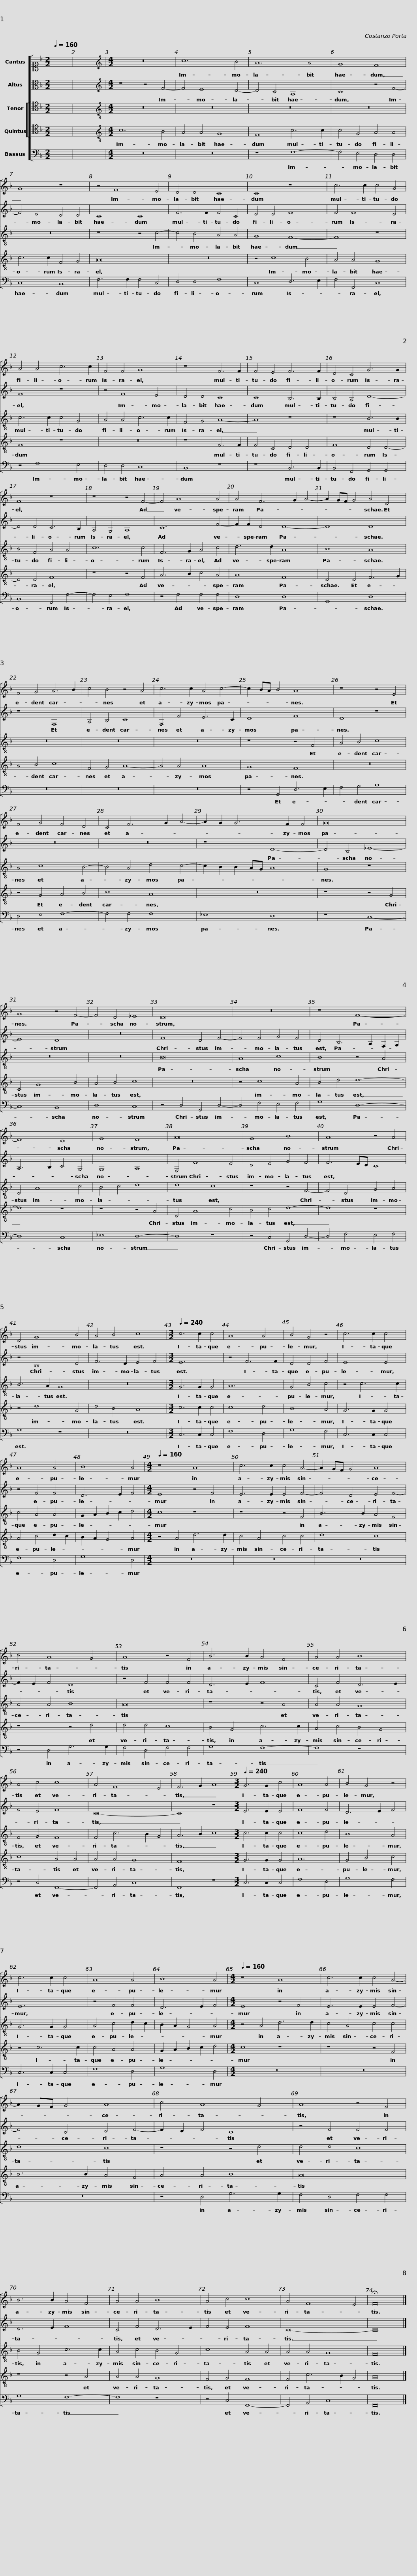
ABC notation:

X:1
%%score [ 1 2 [ 3 4 ] 5 ]
L:1/8
Q:1/4=160
M:2/2
I:linebreak $
K:F
V:1 alto1
V:2 alto
V:3 tenor
V:4 tenor
V:5 bass
V:1
 x8 | x8 |[M:4/2][K:treble] z16 | c12 B4 | A12 A4 | %5
 G8 F8 | G8 z8 | z4 F8 E4 |$ D4 D4 C8 | C8 z8 | %10
 c6 c2 c4 G4 | A4 A4 c6 c2 | F4 F4 G8 | z8 F6 F2 | F4 E4 F6 F2 |$ %15
 D4 C4 G6 G2 | F8 z8 | z8 z4 F4- | F4 A8 A4 | A4 F6 G2 A4- | %20
 A2 GF G4 A4 D4 |$ F4 G4 A6 B2 |$ c4 B4 z4 A4 | c6 c2 A4 c4- | c2 BA B4 A8 | %25
 z8 z4 E4 | F4 G4 F4 D4 | C4 F6 G2 A4- |$ A2 G2 G6 F2 F4 |$ G16 | %30
 G8 z4 F4- | F4 D4 _E8 | D16 | z16 | z8 F8- | %35
 F8 E8 |$ G8 F8 | A16 | G8 B8 | A8 z4 A4 | %40
 D4 G8 B4 | A4 B4 c8 |$[M:3/2][Q:1/4=240] c6 c2 c4 |$ A8 A4 | B4 G4 z4 | %45
 c6 c2 c4 | A8 A4 | B8 A4 |[M:4/2][Q:1/4=160] z8 A8 |$ c6 c2 c4 A4- | %50
 A2 GF G4 A8 | c4 A8 G4 | A8 z4 F4 | B6 B2 A4 F4 | A4 A4 B8 |$ %55
 A4 c4 c8 | A4 F8 E4 | F6 G2 A8 |[M:3/2][Q:1/4=240] G6 G2 c4 | A8 A4 | %60
 B4 G4 z4 |$ c6 c2 c4 | A8 A4 | B8 A4 |[M:4/2][Q:1/4=160] z8 A8 | %65
 c6 c2 c4 A4- | A2 GF G4 A8 |$ c4 A8 G4 | A8 z4 F4 | B6 B2 A4 F4 | %70
 A4 A4 B8 | A4 c4 c8 | A4 F8 E4 | !fermata!F16 |] %74
V:2
 x8 | x8 |[M:4/2][K:treble] z8 z4 F4- | F4 E8 D4- | D4 C4 A,8 | %5
 C8 z4 F4- | F4 E4 D4 D4 | C8 C8 |$ F6 F2 F4 C4 | E4 E4 F8 | %10
 F4 F8 E4 | F8 z8 | z4 F8 E4 | D4 D4 C8 | C8 B,6 B,2 |$ %15
 B,4 A,4 D8- | D4 D4 C6 B,2 | A,4 G,4 A,8 | C12 F4- | F2 F2 D4 D8- | %20
 D8 D8 |$ z8 F,8 |$ A,4 B,4 C8 | F,4 F4 E6 C2 | D8 F8 | %25
 D8 z8 | z16 | z16 |$ z8 D8- |$ D4 B,4 _E8- | %30
 E8 D8 | z16 | F8 D4 F4- | F4 F4 G4 F4 | D4 B,6 A,2 F,2 G,2 | %35
 A,6 B,2 C4 G,4 |$ G,8 A,8 | F,4 F8 E4 | D4 E4 G4 F4 | F6 ED C8 | %40
 z4 B,8 D4 | F6 D2 E4 F4 |$[M:3/2] E12 |$ z4 F6 F2 | D4 D4 F4 | %45
 E8 E4 | z4 F4 F4 | D6 E2 F4 |[M:4/2] E8 z4 F4 |$ E6 E2 E4 F4- | %50
 F4 D4 E4 F4- | F2 E2 F4 D8 | z4 F4 F4 F4 | D6 E2 F8 | C4 F4 D6 E2 |$ %55
 F4 E4 F8 | C16- | C8 z8 |[M:3/2] E6 E2 E4 | F8 F4 | %60
 D6 E2 F4 |$ E12 | z4 F4 F4 | D6 E2 F4 |[M:4/2] E8 z4 F4 | %65
 E6 E2 E4 F4- | F4 D4 E4 F4- |$ F2 E2 F4 D8 | z4 F4 F4 F4 | D6 E2 F8 | %70
 C4 F4 D6 E2 | F4 E4 F8 | C16- | C16 |] %74
V:3
 x8 | x8 |[M:4/2][K:treble-8] z16 | z16 | z16 | %5
 z16 | z16 | z8 z4 c4- |$ c4 B4 A4 A4 | G8 F8- | %10
 F8 z8 | c6 c2 c4 G4 | A4 A4 c6 c2 | F4 G4 A8- | A8 z8 |$ %15
 z8 B6 B2 | B4 F4 A4 A4 | c12 c4 | F6 G2 A4 c4 | d6 d2 A8 | %20
 B8 A8 |$ z16 |$ z16 | z16 | z8 z4 F4 | %25
 A4 B4 c8 | A4 c8 B4- | B4 A4 d4 c4- |$ c2 B2 B2 AG A8 |$ G8 z8 | %30
 z16 | z16 | B16 | A8 c8 | B8 z4 A4 | %35
 D4 A8 c4 |$ B4 c4 d8 | d8 c8 | z8 z4 F4- | F4 D4 G4 A4 | %40
 B6 A2 G8 | z16 |$[M:3/2] G6 G2 G4 |$ A12 | G4 B4 c4 | %45
 z4 c6 c2 | c4 A4 A4 | G2 A2 B2 c2 d4 |[M:4/2] c8 z8 |$ z8 z4 F4 | %50
 B6 B2 A4 F4 | A4 A4 B8 | A16 | z8 z4 A4 | A4 A4 G8 |$ %55
 F4 G4 F8 | F4 c6 B2 G4 | A6 B2 c8 |[M:3/2] c6 c2 c4 | c8 d4 | %60
 B8 A4 |$ G6 G2 G4 | A4 c4 d2 c2 | B2 A2 G4 A4 |[M:4/2] z4 A4 d6 d2 | %65
 c4 A4 c4 c4 | d8 c8 |$ z8 z4 d4 | d4 d4 c8 | B4 G4 c6 c2 | %70
 A4 c4 B4 G4 | c8 A4 A4 | A4 A4 G8 | F16 |] %74
V:4
 x8 | x8 |[M:4/2][K:treble-8] c12 B4 | A4 A4 G8 | F8 c6 c2 | %5
 c4 G4 A4 A4 | c6 c2 F4 G4 | A16 |$ z16 | z4 c8 B4 | %10
 A4 A4 G8 | F8 z8 | z16 | z8 F6 F2 | F4 C4 D4 D4 |$ %15
 F8 D4 D4- | D4 D4 F8 | z8 z4 F4 | A6 B2 c4 A4 | A8 F8 | %20
 D4 D4 F6 G2 |$ A4 B4 c8 |$ F4 G4 A8- | A4 A4 A8 | G8 F8 | %25
 z16 | z4 G4 A4 B4 | c8 A8 |$ z16 |$ z8 z4 G4 | %30
 C4 G8 B4 | A4 B4 c8 | z16 | z4 c8 A4 | B4 d4 d8- | %35
 d8 z8 |$ z8 z4 A4 | D4 A8 c4 | B4 c4 d8- | d8 z8 | %40
 z4 d8 G4 | d4 B4 A8 |$[M:3/2] c6 c2 c4 |$ c8 d4 | B8 A4 | %45
 G6 G2 G4 | A4 c4 d2 c2 | B2 A2 G4 A4 |[M:4/2] z4 A4 d6 d2 |$ c4 A4 c4 c4 | %50
 d8 c8 | z8 z4 d4 | d4 d4 c8 | B4 G4 c6 c2 | A4 c4 B4 G4 |$ %55
 c8 A4 A4 | A4 A4 G8 | F16 |[M:3/2] G6 G2 G4 | A12 | %60
 G4 B4 c4 |$ z4 c6 c2 | c4 A4 A4 | G2 A2 B2 c2 d4 |[M:4/2] c8 z8 | %65
 z8 z4 F4 | B6 B2 A4 F4 |$ A4 A4 B8 | A16 | z8 z4 A4 | %70
 A4 A4 G8 | F4 G4 F8 | F4 c6 B2 G4 | A16 |] %74
V:5
 x8 | x8 |[M:4/2] z16 | z16 | z8 F,8- | %5
 F,4 E,4 D,4 D,4 | C,8 B,,8 | F,6 F,2 F,4 C,4 |$ D,4 D,4 F,8 | C,8 D,6 E,2 | %10
 F,4 F,,4 C,8 | z4 F,8 E,4 | D,4 D,4 C,8 | B,,8 z8 | z8 B,,6 B,,2 |$ %15
 B,,4 F,,4 G,,4 G,,4 | B,,8 F,,4 F,4- | F,4 E,4 F,8 | z4 F,4 F,4 F,4 | D,8 D,8 | %20
 G,,8 D,8 |$ z16 |$ z16 | z16 | z4 G,,4 D,6 E,2 | %25
 F,4 G,4 A,8 | D,4 E,4 F,8- | F,4 F,4 F,8 |$ _E,8 D,8 |$ z8 C,8- | %30
 C,8 B,,8 | D,8 C,8 | z4 D,4 G,,4 D,4- | D,4 F,4 E,4 F,4 | G,8 D,8- | %35
 D,8 C,8 |$ _E,8 D,8- | D,8 z8 | z4 C,4 G,,4 D,4- | D,4 F,4 E,4 F,4 | %40
 G,8 z8 | z16 |$[M:3/2] C,6 C,2 C,4 |$ F,8 D,4 | G,8 F,4 | %45
 C,6 C,2 C,4 | F,8 D,4 | G,8 D,4 |[M:4/2] z16 |$ z16 | %50
 z16 | z4 D,4 G,6 G,2 | F,4 D,4 F,4 F,4 | G,8 F,8- | F,8 z8 |$ %55
 z4 C,4 F,,8- | F,,4 A,,4 C,8 | F,,8 z8 |[M:3/2] C,6 C,2 C,4 | F,8 D,4 | %60
 G,8 F,4 |$ C,6 C,2 C,4 | F,8 D,4 | G,8 D,4 |[M:4/2] z16 | %65
 z16 | z16 |$ z4 D,4 G,6 G,2 | F,4 D,4 F,4 F,4 | G,8 F,8- | %70
 F,8 z8 | z4 C,4 F,,8- | F,,4 A,,4 C,8 | F,,16 |] %74
